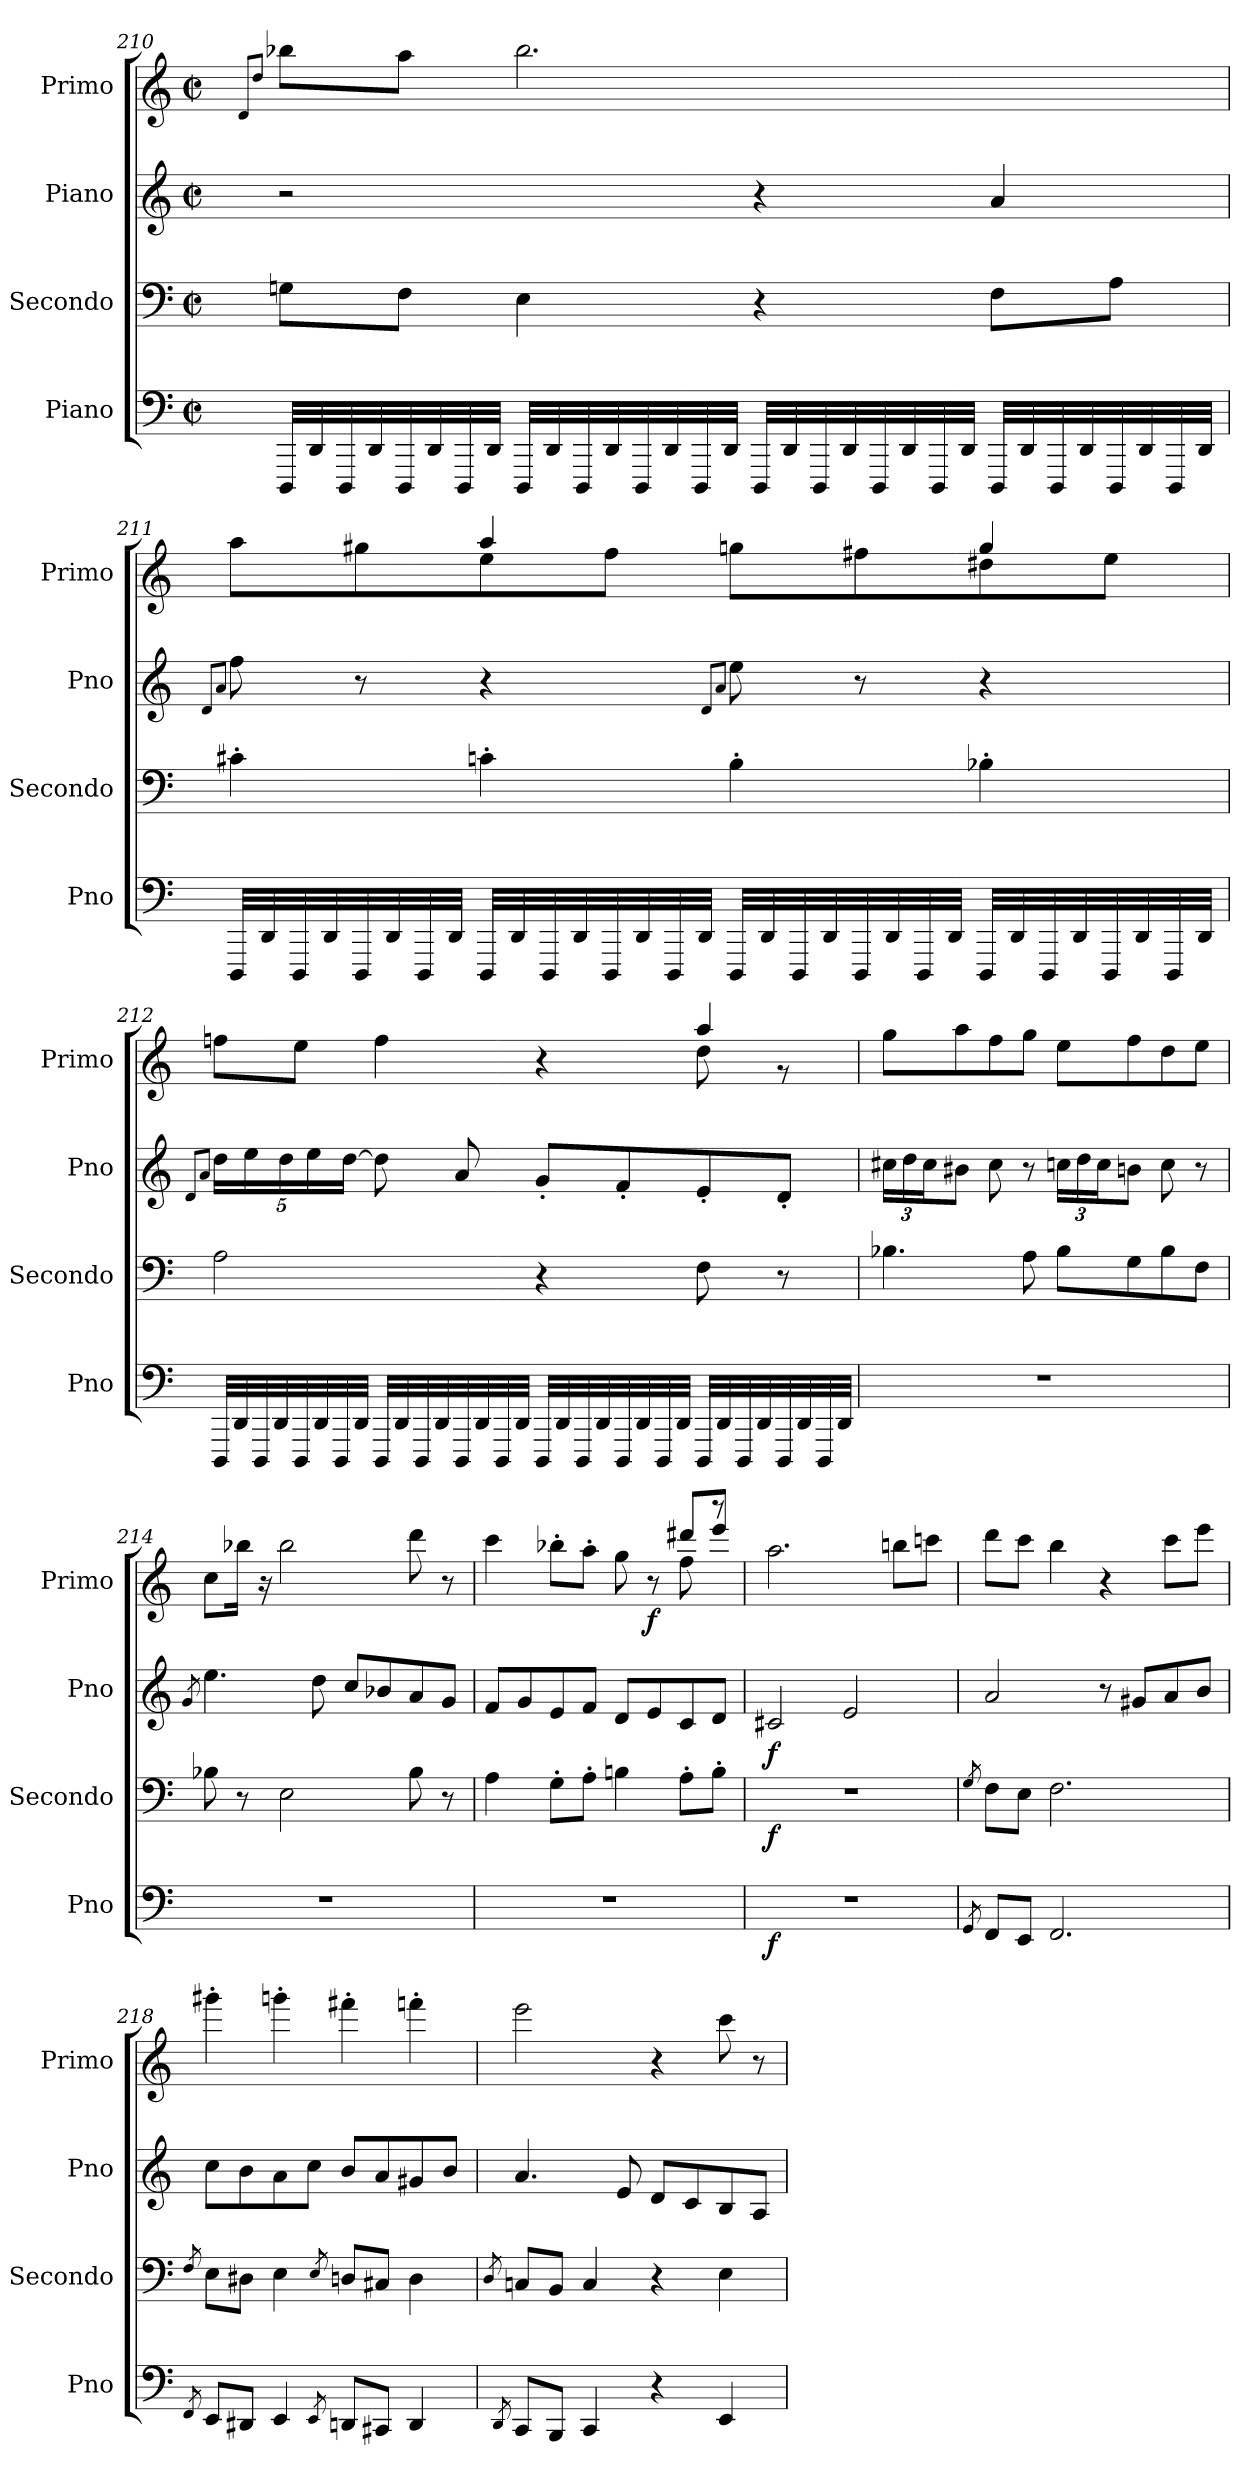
**kern	**dynam	**kern	**dynam	**kern	**dynam	**kern	**dynam
*part4	*part4	*part3	*part3	*part2	*part2	*part1	*part1
*staff4	*staff4	*staff3	*staff3	*staff2	*staff2	*staff1	*staff1
*I"Piano	*	*I"Secondo	*	*I"Piano	*	*I"Primo	*
*I'Pno	*	*I'Secondo	*	*I'Pno	*	*I'Primo	*
!!LO:PB:g=z
*clefF4	*	*clefF4	*	*clefG2	*	*clefG2	*
*k[]	*	*k[]	*	*k[]	*	*k[]	*
*M4/4	*	*M4/4	*	*M4/4	*	*M4/4	*
*met(c|)	*	*met(c|)	*	*met(c|)	*	*met(c|)	*
=210	=210	=210	=210	=210	=210	=210	=210
.	.	.	.	.	.	8qd/L	.
.	.	.	.	.	.	8qdd/J	.
32DDD/LLL	.	8Gn\L	.	2r	.	8bb-X\L	.
32DD/	.	.	.	.	.	.	.
32DDD/	.	.	.	.	.	.	.
32DD/	.	.	.	.	.	.	.
32DDD/	.	8F\J	.	.	.	8aa\J	.
32DD/	.	.	.	.	.	.	.
32DDD/	.	.	.	.	.	.	.
32DD/JJJ	.	.	.	.	.	.	.
32DDD/LLL	.	4E\	.	.	.	2.bb-\	.
32DD/	.	.	.	.	.	.	.
32DDD/	.	.	.	.	.	.	.
32DD/	.	.	.	.	.	.	.
32DDD/	.	.	.	.	.	.	.
32DD/	.	.	.	.	.	.	.
32DDD/	.	.	.	.	.	.	.
32DD/JJJ	.	.	.	.	.	.	.
32DDD/LLL	.	4r	.	4r	.	.	.
32DD/	.	.	.	.	.	.	.
32DDD/	.	.	.	.	.	.	.
32DD/	.	.	.	.	.	.	.
32DDD/	.	.	.	.	.	.	.
32DD/	.	.	.	.	.	.	.
32DDD/	.	.	.	.	.	.	.
32DD/JJJ	.	.	.	.	.	.	.
32DDD/LLL	.	8F\L	.	4a/	.	.	.
32DD/	.	.	.	.	.	.	.
32DDD/	.	.	.	.	.	.	.
32DD/	.	.	.	.	.	.	.
32DDD/	.	8A\J	.	.	.	.	.
32DD/	.	.	.	.	.	.	.
32DDD/	.	.	.	.	.	.	.
32DD/JJJ	.	.	.	.	.	.	.
!!LO:LB:g=z
=211	=211	=211	=211	=211	=211	=211	=211
.	.	.	.	8qd/L	.	.	.
.	.	.	.	8qa/J	.	.	.
*	*	*	*	*	*	*^	*
32DDD/LLL	.	4c#X'\	.	8ff\	.	4raayy	8aa\L	.
32DD/	.	.	.	.	.	.	.	.
32DDD/	.	.	.	.	.	.	.	.
32DD/	.	.	.	.	.	.	.	.
32DDD/	.	.	.	8r	.	.	8gg#X\	.
32DD/	.	.	.	.	.	.	.	.
32DDD/	.	.	.	.	.	.	.	.
32DD/JJJ	.	.	.	.	.	.	.	.
32DDD/LLL	.	4cn'\	.	4r	.	4aa/	8ee\	.
32DD/	.	.	.	.	.	.	.	.
32DDD/	.	.	.	.	.	.	.	.
32DD/	.	.	.	.	.	.	.	.
32DDD/	.	.	.	.	.	.	8ff\J	.
32DD/	.	.	.	.	.	.	.	.
32DDD/	.	.	.	.	.	.	.	.
32DD/JJJ	.	.	.	.	.	.	.	.
.	.	.	.	8qd/L	.	.	.	.
.	.	.	.	8qa/J	.	.	.	.
32DDD/LLL	.	4B'\	.	8ee\	.	4raayy	8ggn\L	.
32DD/	.	.	.	.	.	.	.	.
32DDD/	.	.	.	.	.	.	.	.
32DD/	.	.	.	.	.	.	.	.
32DDD/	.	.	.	8r	.	.	8ff#X\	.
32DD/	.	.	.	.	.	.	.	.
32DDD/	.	.	.	.	.	.	.	.
32DD/JJJ	.	.	.	.	.	.	.	.
32DDD/LLL	.	4B-X'\	.	4r	.	4gg/	8dd#X\	.
32DD/	.	.	.	.	.	.	.	.
32DDD/	.	.	.	.	.	.	.	.
32DD/	.	.	.	.	.	.	.	.
32DDD/	.	.	.	.	.	.	8ee\J	.
32DD/	.	.	.	.	.	.	.	.
32DDD/	.	.	.	.	.	.	.	.
32DD/JJJ	.	.	.	.	.	.	.	.
!!LO:LB:g=z	!!
=212	=212	=212	=212	=212	=212	=212	=212	=212
.	.	.	.	8qd/L	.	.	.	.
.	.	.	.	8qa/J	.	.	.	.
*	*	*	*	*Xbrackettup	*	*	*	*
32DDD/LLL	.	2A\	.	20dd\LL	.	8ffn\L	2.ryy	.
32DD/	.	.	.	.	.	.	.	.
.	.	.	.	20ee\	.	.	.	.
32DDD/	.	.	.	.	.	.	.	.
32DD/	.	.	.	.	.	.	.	.
.	.	.	.	20dd\	.	.	.	.
32DDD/	.	.	.	.	.	8ee\J	.	.
.	.	.	.	20ee\	.	.	.	.
32DD/	.	.	.	.	.	.	.	.
32DDD/	.	.	.	.	.	.	.	.
.	.	.	.	[20dd\JJ	.	.	.	.
32DD/JJJ	.	.	.	.	.	.	.	.
32DDD/LLL	.	.	.	8dd\]	.	4ff\	.	.
32DD/	.	.	.	.	.	.	.	.
32DDD/	.	.	.	.	.	.	.	.
32DD/	.	.	.	.	.	.	.	.
32DDD/	.	.	.	8a/	.	.	.	.
32DD/	.	.	.	.	.	.	.	.
32DDD/	.	.	.	.	.	.	.	.
32DD/JJJ	.	.	.	.	.	.	.	.
32DDD/LLL	.	4r	.	8g'/L	.	4r	.	.
32DD/	.	.	.	.	.	.	.	.
32DDD/	.	.	.	.	.	.	.	.
32DD/	.	.	.	.	.	.	.	.
32DDD/	.	.	.	8f'/	.	.	.	.
32DD/	.	.	.	.	.	.	.	.
32DDD/	.	.	.	.	.	.	.	.
32DD/JJJ	.	.	.	.	.	.	.	.
32DDD/LLL	.	8F\	.	8e'/	.	4aa/	8dd\	.
32DD/	.	.	.	.	.	.	.	.
32DDD/	.	.	.	.	.	.	.	.
32DD/	.	.	.	.	.	.	.	.
32DDD/	.	8r	.	8d'/J	.	.	8r	.
32DD/	.	.	.	.	.	.	.	.
32DDD/	.	.	.	.	.	.	.	.
32DD/JJJ	.	.	.	.	.	.	.	.
*	*	*	*	*	*	*v	*v	*
!!LO:PB:g=z
=213	=213	=213	=213	=213	=213	=213	=213
1r	.	4.B-X\	.	24cc#X\LL	.	8gg\L	.
.	.	.	.	24dd\	.	.	.
.	.	.	.	24cc#\J	.	.	.
.	.	.	.	8b#X\J	.	8aa\	.
.	.	.	.	8cc#\	.	8ff\	.
.	.	8A\	.	8r	.	8gg\J	.
.	.	8B-\L	.	24ccn\LL	.	8ee\L	.
.	.	.	.	24dd\	.	.	.
.	.	.	.	24cc\J	.	.	.
.	.	8G\	.	8bn\J	.	8ff\	.
.	.	8B-\	.	8cc\	.	8dd\	.
.	.	8F\J	.	8r	.	8ee\J	.
=214	=214	=214	=214	=214	=214	=214	=214
.	.	.	.	8qg/	.	.	.
1r	.	8B-X\	.	4.ee\	.	8cc\L	.
.	.	8r	.	.	.	16bb-X\Jk	.
.	.	.	.	.	.	16r	.
.	.	2E\	.	.	.	2bb-\	.
.	.	.	.	8dd\	.	.	.
.	.	.	.	8cc/L	.	.	.
.	.	.	.	8b-X/	.	.	.
.	.	8B-\	.	8a/	.	8ddd\	.
.	.	8r	.	8g/J	.	8r	.
=215	=215	=215	=215	=215	=215	=215	=215
*	*	*	*	*	*	*^	*
1r	.	4A\	.	8f/L	.	4ccc\	2.ryy	.
.	.	.	.	8g/	.	.	.	.
.	.	8G'\L	.	8e/	.	8bb-X'\L	.	.
.	.	8A'\J	.	8f/J	.	8aa'\J	.	.
.	.	4Bn\	.	8d/L	.	8gg\	.	.
!	!	!	!	!	!	!	!	!LO:DY:b
.	.	.	.	8e/	.	8r	.	f
.	.	8A'\L	.	8c/	.	8ff\	8ddd#X/L	.
.	.	8B'\J	.	8d/J	.	8r	8eee/J	.
=216	=216	=216	=216	=216	=216	=216	=216	=216
!	!LO:DY:b	!	!LO:DY:b	!	!LO:DY:b	!	!	!
*	*	*	*	*	*	*v	*v	*
1r	f	1r	f	2c#X/	f	2.aa\	.
.	.	.	.	2e/	.	.	.
.	.	.	.	.	.	8bbn\L	.
.	.	.	.	.	.	8cccn\J	.
!!LO:LB:g=z
=217	=217	=217	=217	=217	=217	=217	=217
8qGG/	.	8qG/	.	.	.	.	.
8FF/L	.	8F\L	.	2a/	.	8ddd\L	.
8EE/J	.	8E\J	.	.	.	8ccc\J	.
2.FF/	.	2.F\	.	.	.	4bb\	.
.	.	.	.	8r	.	4r	.
.	.	.	.	8g#X/L	.	.	.
.	.	.	.	8a/	.	8ccc\L	.
.	.	.	.	8b/J	.	8eee\J	.
=218	=218	=218	=218	=218	=218	=218	=218
8qFF/	.	8qF/	.	.	.	.	.
8EE/L	.	8E\L	.	8cc\L	.	4ggg#X'\	.
8DD#X/J	.	8D#X\J	.	8b\	.	.	.
4EE/	.	4E\	.	8a\	.	4gggn'\	.
.	.	.	.	8cc\J	.	.	.
8qEE/	.	8qE/	.	.	.	.	.
8DDn/L	.	8Dn/L	.	8b/L	.	4fff#X'\	.
8CC#X/J	.	8C#X/J	.	8a/	.	.	.
4DD/	.	4D\	.	8g#X/	.	4fffn'\	.
.	.	.	.	8b/J	.	.	.
=219	=219	=219	=219	=219	=219	=219	=219
8qDD/	.	8qD/	.	.	.	.	.
8CC/L	.	8Cn/L	.	4.a/	.	2eee\	.
8BBB/J	.	8BB/J	.	.	.	.	.
4CC/	.	4C/	.	.	.	.	.
.	.	.	.	8e/	.	.	.
4r	.	4r	.	8d/L	.	4r	.
.	.	.	.	8c/	.	.	.
4EE/	.	4E\	.	8B/	.	8ccc\	.
.	.	.	.	8A/J	.	8r	.
=	=	=	=	=	=	=	=
*-	*-	*-	*-	*-	*-	*-	*-
